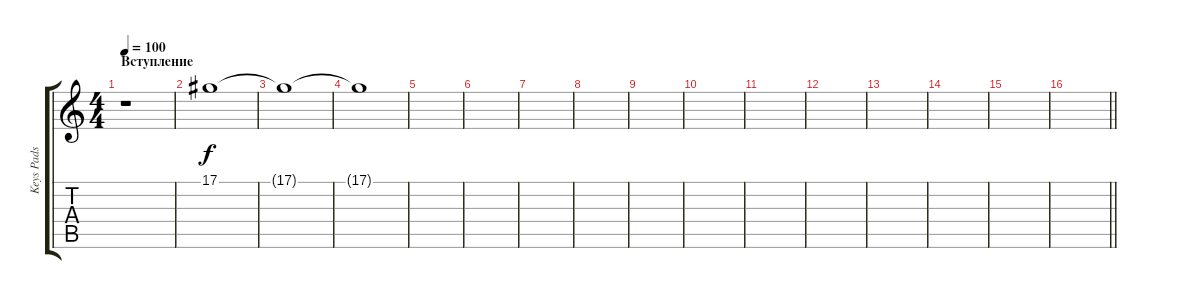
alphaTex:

\track ("Keys Pads" "Keys Pads") {instrument stringensemble1}
\staff {score tabs}
\tuning (Eb4 Bb3 Gb3 Db3 Ab2 Eb2) {hide}
\ts (4 4)
\section ("" "Вступление")
\tempo 100
\clef g2
\ks c
r.1{dy f volume 0 instrument stringensemble1} |
17.1.1{volume 9} |
17.1{t}.1 |
17.1{t}.1 |
|
|
|
|
|
|
|
|
|
|
|
\barLineRight lightlight
